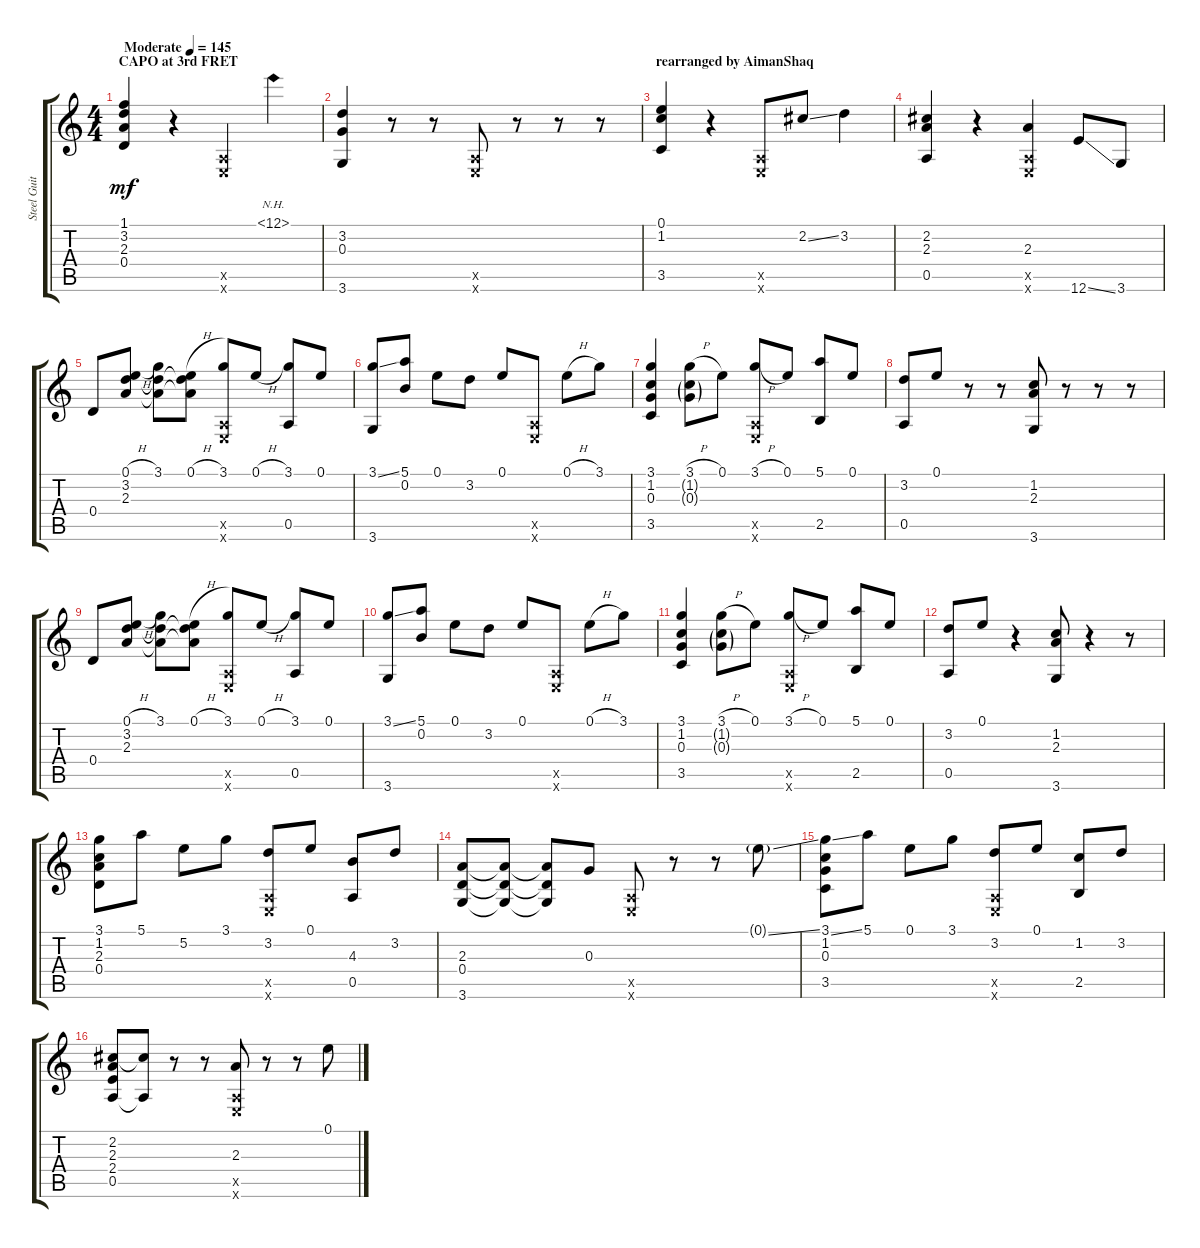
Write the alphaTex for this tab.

\track ("Steel Guitar" "Steel Guit") {instrument acousticguitarsteel}
\staff {score tabs}
\tuning (E4 B3 G3 D3 A2 E2) {hide}
\ts (4 4)
\section ("" "CAPO at 3rd FRET")
\tempo (145 "Moderate")
\clef g2
\ks c
(1.1 3.2 2.3 0.4).4{dy mf instrument acousticguitarsteel} r.4 (0.5{x} 0.6{x}).4 12.1{nh}.4 |
(3.2 0.3 3.6).4 r.8 r.8 (0.5{x} 0.6{x}).8 r.8 r.8 r.8 |
\section ("" "rearranged by AimanShaq")
(0.1 1.2 3.5).4 r.4 (0.5{x} 0.6{x}).8 2.2{ss}.8 3.2.4 |
(2.2 2.3 0.5).4 r.4 (2.3 0.5{x} 0.6{x}).4 12.6{ss}.8 3.6.8 |
0.4.8 (0.1{h} 3.2 2.3).8 (3.1 3.2{t} 2.3{t}).8 (0.1{h} 3.2{t} 2.3{t}).8 (3.1 0.5{x} 0.6{x}).8 0.1{h}.8 (3.1 0.5).8 0.1.8 |
(3.1{ss} 3.6).8 (5.1 0.2).8 0.1.8 3.2.8 0.1.8 (0.5{x} 0.6{x}).8 0.1{h}.8 3.1.8 |
(3.1 1.2 0.3 3.5).4 (3.1{h} 1.2{g} 0.3{g}).8 0.1.8 (3.1{h} 0.5{x} 0.6{x}).8 0.1.8 (5.1 2.5).8 0.1.8 |
(3.2 0.5).8 0.1.8 r.8 r.8 (1.2 2.3 3.6).8 r.8 r.8 r.8 |
0.4.8 (0.1{h} 3.2 2.3).8 (3.1 3.2{t} 2.3{t}).8 (0.1{h} 3.2{t} 2.3{t}).8 (3.1 0.5{x} 0.6{x}).8 0.1{h}.8 (3.1 0.5).8 0.1.8 |
(3.1{ss} 3.6).8 (5.1 0.2).8 0.1.8 3.2.8 0.1.8 (0.5{x} 0.6{x}).8 0.1{h}.8 3.1.8 |
(3.1 1.2 0.3 3.5).4 (3.1{h} 1.2{g} 0.3{g}).8 0.1.8 (3.1{h} 0.5{x} 0.6{x}).8 0.1.8 (5.1 2.5).8 0.1.8 |
(3.2 0.5).8 0.1.8 r.4 (1.2 2.3 3.6).8 r.4 r.8 |
(3.1 1.2 2.3 0.4).8 5.1.8 5.2.8 3.1.8 (3.2 0.5{x} 0.6{x}).8 0.1.8 (4.3 0.5).8 3.2.8 |
(2.3 0.4 3.6).8 (2.3{t} 0.4{t} 3.6{t}).8 (2.3{t} 0.4{t} 3.6{t}).8 0.3.8 (0.5{x} 0.6{x}).8 r.8 r.8 0.1{ss g}.8 |
(3.1{ss} 1.2 0.3 3.5).8 5.1.8 0.1.8 3.1.8 (3.2 0.5{x} 0.6{x}).8 0.1.8 (1.2 2.5).8 3.2.8 |
(2.2 2.3 2.4 0.5).8 (2.2{t} 0.5{t}).8 r.8 r.8 (2.3 0.5{x} 0.6{x}).8 r.8 r.8 0.1.8
